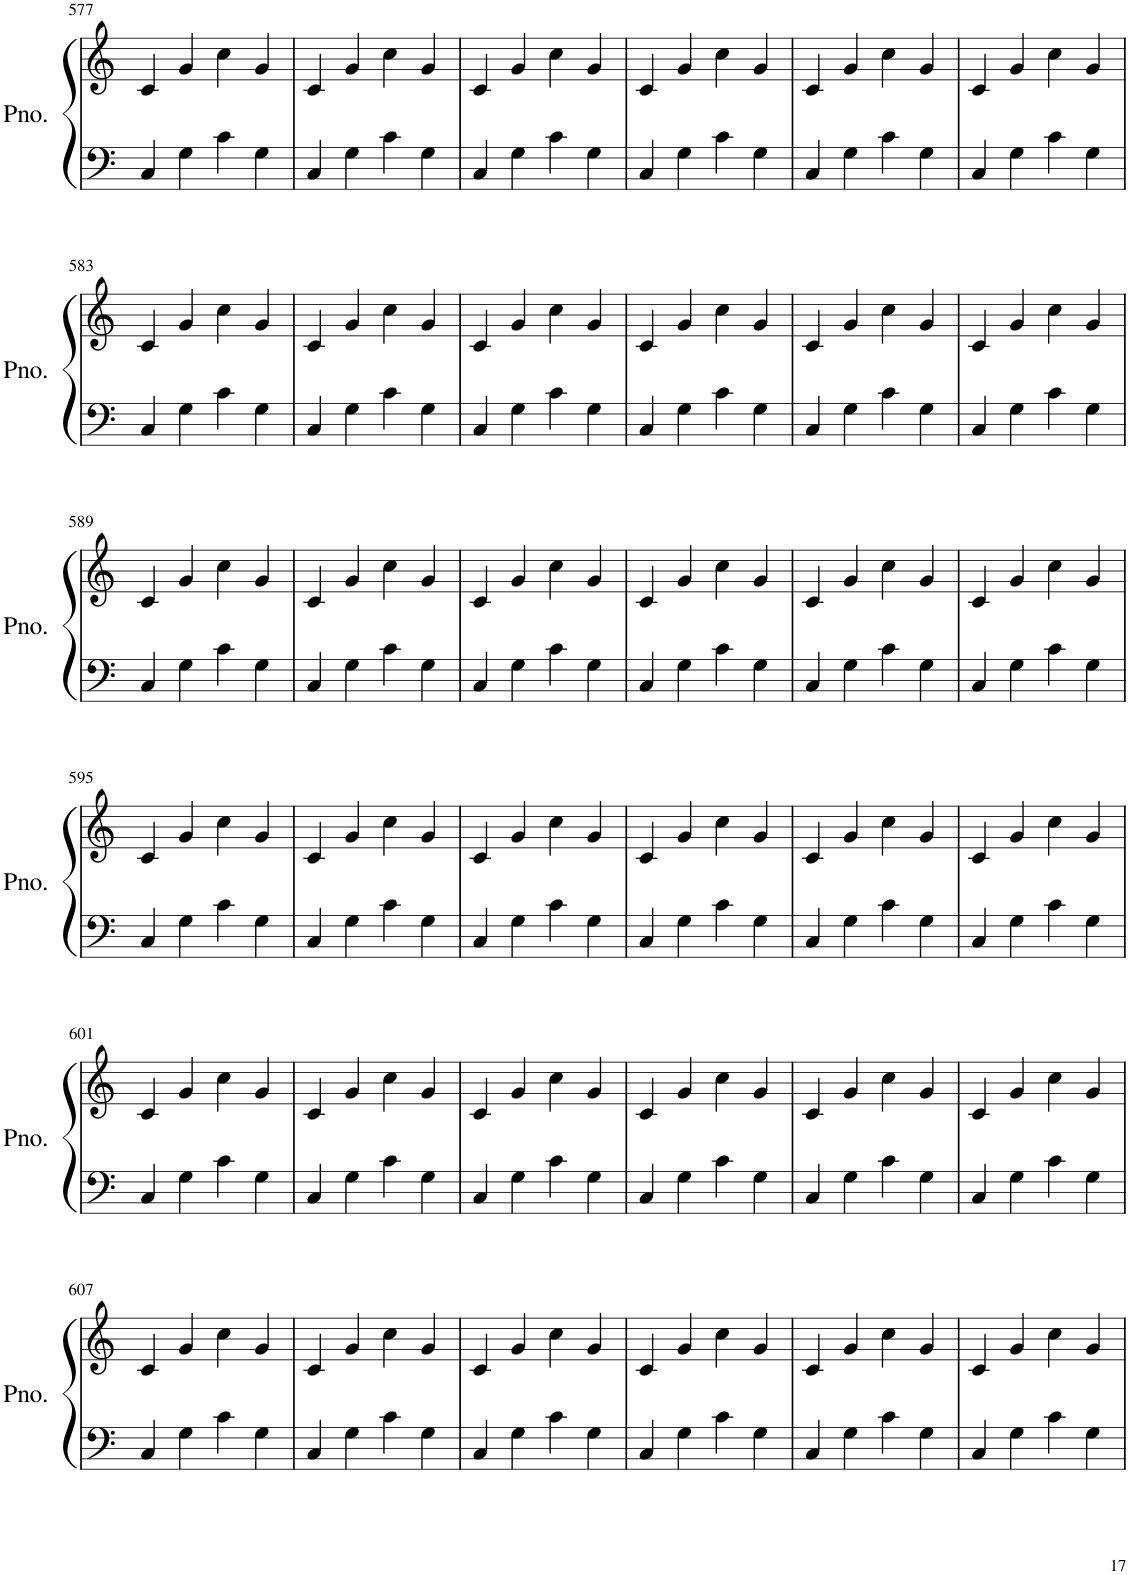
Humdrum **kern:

**kern	**kern
*part1	*part1
*staff2	*staff1
*I"Piano	*
*I'Pno.	*
!!LO:PB:g=z
*clefF4	*clefG2
*k[]	*k[]
*M4/4	*M4/4
=577	=577
4C/	4c/
4G\	4g/
4c\	4cc\
4G\	4g/
=578	=578
4C/	4c/
4G\	4g/
4c\	4cc\
4G\	4g/
=579	=579
4C/	4c/
4G\	4g/
4c\	4cc\
4G\	4g/
=580	=580
4C/	4c/
4G\	4g/
4c\	4cc\
4G\	4g/
=581	=581
4C/	4c/
4G\	4g/
4c\	4cc\
4G\	4g/
=582	=582
4C/	4c/
4G\	4g/
4c\	4cc\
4G\	4g/
!!LO:LB:g=z
=583	=583
4C/	4c/
4G\	4g/
4c\	4cc\
4G\	4g/
=584	=584
4C/	4c/
4G\	4g/
4c\	4cc\
4G\	4g/
=585	=585
4C/	4c/
4G\	4g/
4c\	4cc\
4G\	4g/
=586	=586
4C/	4c/
4G\	4g/
4c\	4cc\
4G\	4g/
=587	=587
4C/	4c/
4G\	4g/
4c\	4cc\
4G\	4g/
=588	=588
4C/	4c/
4G\	4g/
4c\	4cc\
4G\	4g/
!!LO:LB:g=z
=589	=589
4C/	4c/
4G\	4g/
4c\	4cc\
4G\	4g/
=590	=590
4C/	4c/
4G\	4g/
4c\	4cc\
4G\	4g/
=591	=591
4C/	4c/
4G\	4g/
4c\	4cc\
4G\	4g/
=592	=592
4C/	4c/
4G\	4g/
4c\	4cc\
4G\	4g/
=593	=593
4C/	4c/
4G\	4g/
4c\	4cc\
4G\	4g/
=594	=594
4C/	4c/
4G\	4g/
4c\	4cc\
4G\	4g/
!!LO:LB:g=z
=595	=595
4C/	4c/
4G\	4g/
4c\	4cc\
4G\	4g/
=596	=596
4C/	4c/
4G\	4g/
4c\	4cc\
4G\	4g/
=597	=597
4C/	4c/
4G\	4g/
4c\	4cc\
4G\	4g/
=598	=598
4C/	4c/
4G\	4g/
4c\	4cc\
4G\	4g/
=599	=599
4C/	4c/
4G\	4g/
4c\	4cc\
4G\	4g/
=600	=600
4C/	4c/
4G\	4g/
4c\	4cc\
4G\	4g/
!!LO:LB:g=z
=601	=601
4C/	4c/
4G\	4g/
4c\	4cc\
4G\	4g/
=602	=602
4C/	4c/
4G\	4g/
4c\	4cc\
4G\	4g/
=603	=603
4C/	4c/
4G\	4g/
4c\	4cc\
4G\	4g/
=604	=604
4C/	4c/
4G\	4g/
4c\	4cc\
4G\	4g/
=605	=605
4C/	4c/
4G\	4g/
4c\	4cc\
4G\	4g/
=606	=606
4C/	4c/
4G\	4g/
4c\	4cc\
4G\	4g/
!!LO:LB:g=z
=607	=607
4C/	4c/
4G\	4g/
4c\	4cc\
4G\	4g/
=608	=608
4C/	4c/
4G\	4g/
4c\	4cc\
4G\	4g/
=609	=609
4C/	4c/
4G\	4g/
4c\	4cc\
4G\	4g/
=610	=610
4C/	4c/
4G\	4g/
4c\	4cc\
4G\	4g/
=611	=611
4C/	4c/
4G\	4g/
4c\	4cc\
4G\	4g/
=612	=612
4C/	4c/
4G\	4g/
4c\	4cc\
4G\	4g/
=	=
*-	*-
